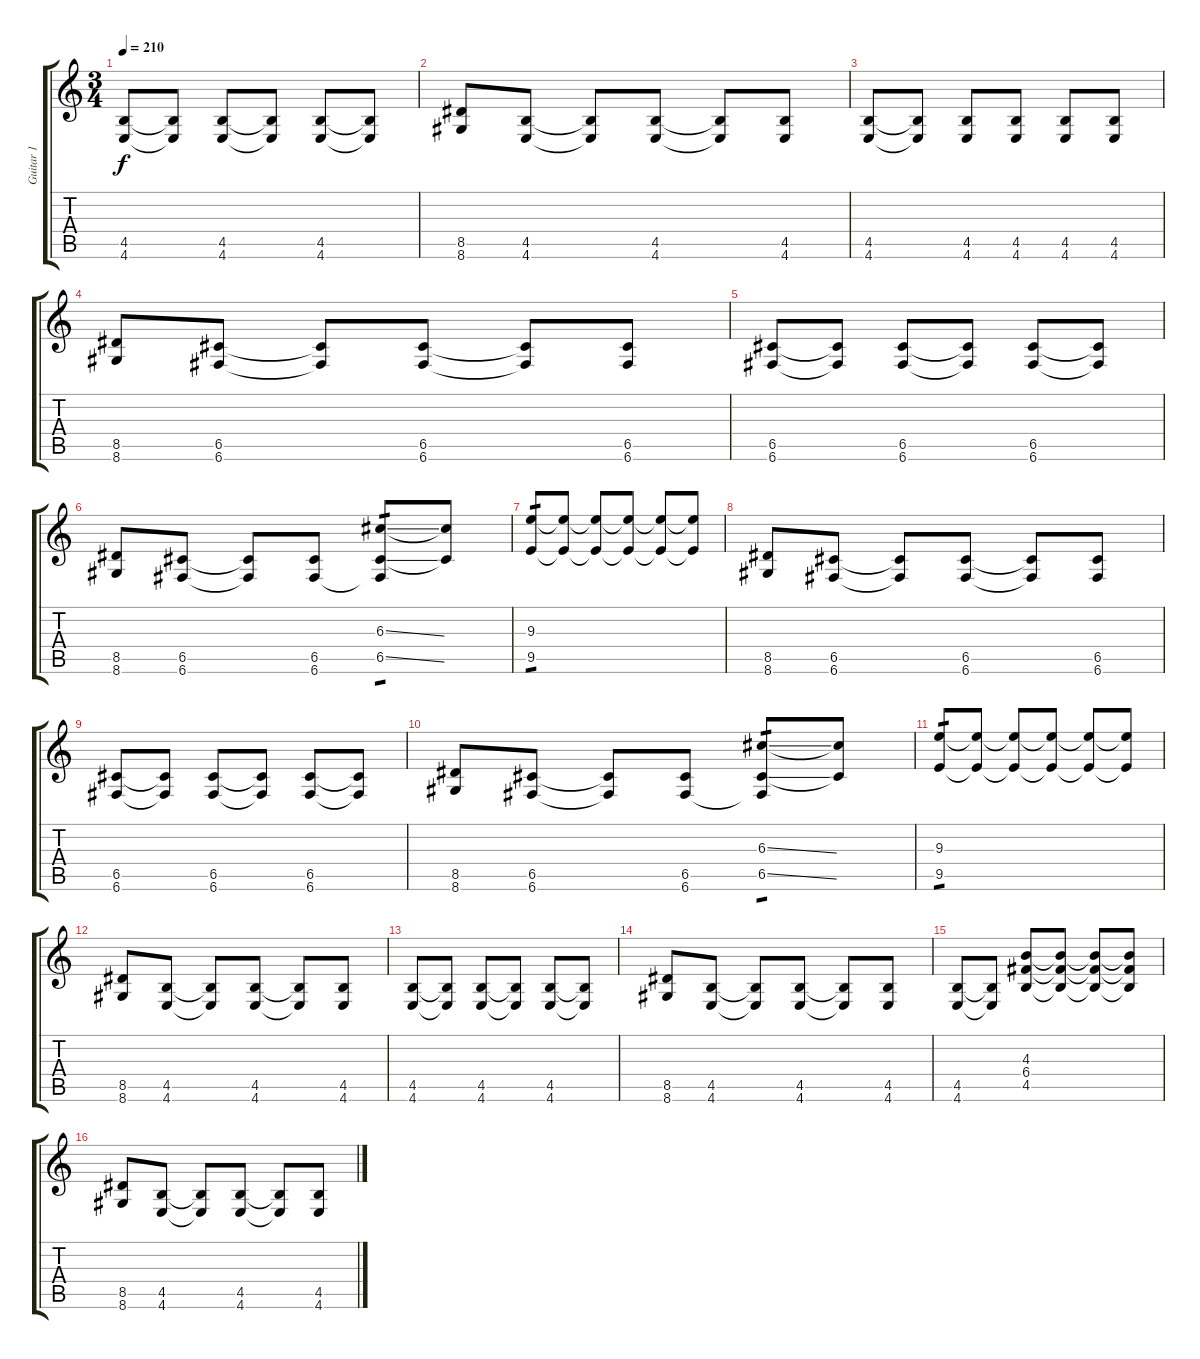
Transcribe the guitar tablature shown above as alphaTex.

\track ("Guitar 1" "Guitar 1") {instrument distortionguitar}
\staff {score tabs}
\tuning (E4 C4 G3 C3 G2 C2) {hide}
\ts (3 4)
\tempo 210
\clef g2
\ks c
(4.5 4.6).8{dy f} (4.5{t} 4.6{t}).8 (4.5 4.6).8 (4.5{t} 4.6{t}).8 (4.5 4.6).8 (4.5{t} 4.6{t}).8 |
(8.5 8.6).8 (4.5 4.6).8 (4.5{t} 4.6{t}).8 (4.5 4.6).8 (4.5{t} 4.6{t}).8 (4.5 4.6).8 |
(4.5 4.6).8 (4.5{t} 4.6{t}).8 (4.5 4.6).8 (4.5 4.6).8 (4.5 4.6).8 (4.5 4.6).8 |
(8.5 8.6).8 (6.5 6.6).8 (6.5{t} 6.6{t}).8 (6.5 6.6).8 (6.5{t} 6.6{t}).8 (6.5 6.6).8 |
(6.5 6.6).8 (6.5{t} 6.6{t}).8 (6.5 6.6).8 (6.5{t} 6.6{t}).8 (6.5 6.6).8 (6.5{t} 6.6{t}).8 |
(8.5 8.6).8 (6.5 6.6).8 (6.5{t} 6.6{t}).8 (6.5 6.6).8 (6.3{ss} 6.5{ss} 6.6{t}).8{tp 1} (6.3{t} 6.5{t}).8 |
(9.3 9.5).8{tp 1} (9.3{t} 9.5{t}).8 (9.3{t} 9.5{t}).8 (9.3{t} 9.5{t}).8 (9.3{t} 9.5{t}).8 (9.3{t} 9.5{t}).8 |
(8.5 8.6).8 (6.5 6.6).8 (6.5{t} 6.6{t}).8 (6.5 6.6).8 (6.5{t} 6.6{t}).8 (6.5 6.6).8 |
(6.5 6.6).8 (6.5{t} 6.6{t}).8 (6.5 6.6).8 (6.5{t} 6.6{t}).8 (6.5 6.6).8 (6.5{t} 6.6{t}).8 |
(8.5 8.6).8 (6.5 6.6).8 (6.5{t} 6.6{t}).8 (6.5 6.6).8 (6.3{ss} 6.5{ss} 6.6{t}).8{tp 1} (6.3{t} 6.5{t}).8 |
(9.3 9.5).8{tp 1} (9.3{t} 9.5{t}).8 (9.3{t} 9.5{t}).8 (9.3{t} 9.5{t}).8 (9.3{t} 9.5{t}).8 (9.3{t} 9.5{t}).8 |
(8.5 8.6).8 (4.5 4.6).8 (4.5{t} 4.6{t}).8 (4.5 4.6).8 (4.5{t} 4.6{t}).8 (4.5 4.6).8 |
(4.5 4.6).8 (4.5{t} 4.6{t}).8 (4.5 4.6).8 (4.5{t} 4.6{t}).8 (4.5 4.6).8 (4.5{t} 4.6{t}).8 |
(8.5 8.6).8 (4.5 4.6).8 (4.5{t} 4.6{t}).8 (4.5 4.6).8 (4.5{t} 4.6{t}).8 (4.5 4.6).8 |
(4.5 4.6).8 (4.5{t} 4.6{t}).8 (4.3 6.4 4.5).8 (4.3{t} 6.4{t} 4.5{t}).8 (4.3{t} 6.4{t} 4.5{t}).8 (4.3{t} 6.4{t} 4.5{t}).8 |
(8.5 8.6).8 (4.5 4.6).8 (4.5{t} 4.6{t}).8 (4.5 4.6).8 (4.5{t} 4.6{t}).8 (4.5 4.6).8
